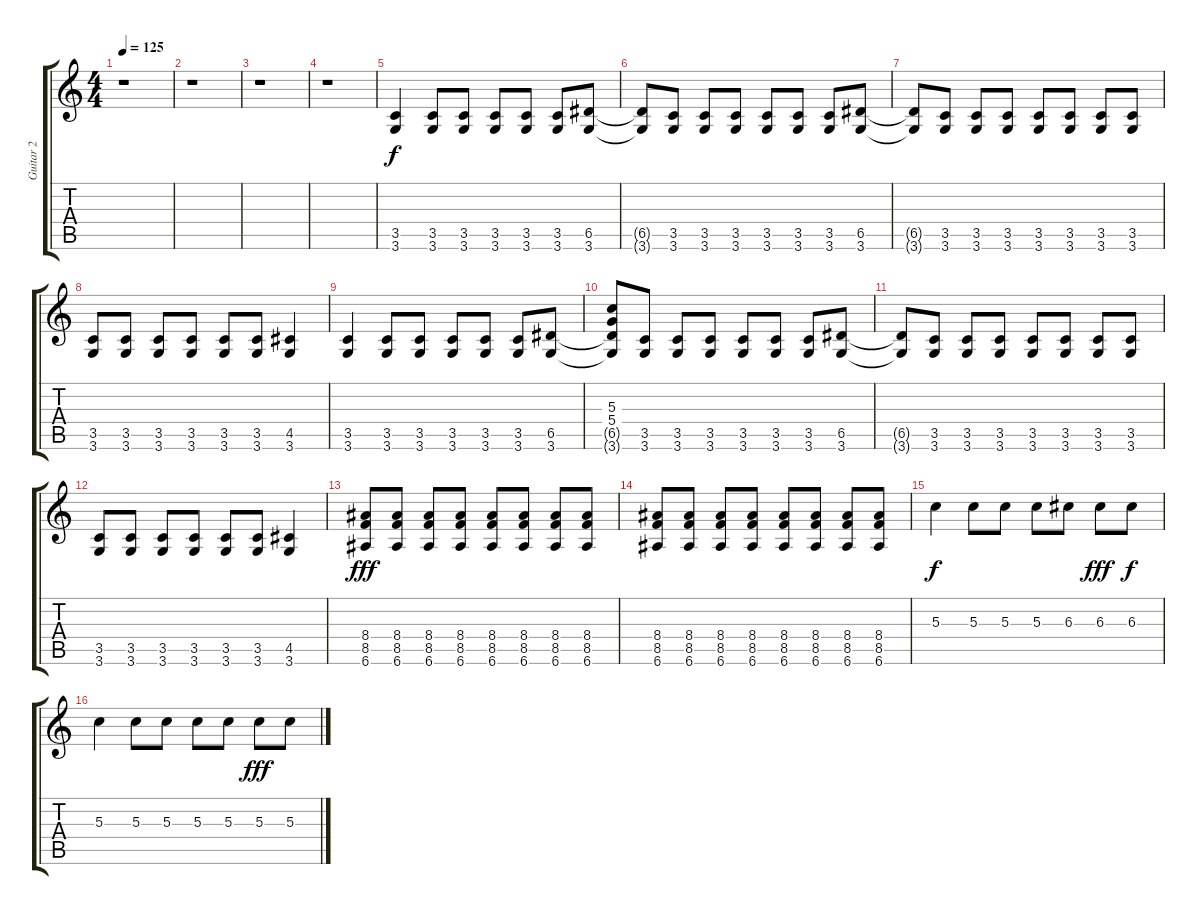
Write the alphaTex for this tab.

\track ("Guitar 2" "Guitar 2") {instrument distortionguitar}
\staff {score tabs}
\tuning (E4 B3 G3 D3 A2 E2) {hide}
\ts (4 4)
\tempo 125
\clef g2
\ks c
r.1{dy fff} |
r.1 |
r.1 |
r.1 |
(3.5 3.6).4{dy f} (3.5 3.6).8 (3.5 3.6).8 (3.5 3.6).8 (3.5 3.6).8 (3.5 3.6).8 (6.5 3.6).8 |
(6.5{t} 3.6{t}).8 (3.5 3.6).8 (3.5 3.6).8 (3.5 3.6).8 (3.5 3.6).8 (3.5 3.6).8 (3.5 3.6).8 (6.5 3.6).8 |
(6.5{t} 3.6{t}).8 (3.5 3.6).8 (3.5 3.6).8 (3.5 3.6).8 (3.5 3.6).8 (3.5 3.6).8 (3.5 3.6).8 (3.5 3.6).8 |
(3.5 3.6).8 (3.5 3.6).8 (3.5 3.6).8 (3.5 3.6).8 (3.5 3.6).8 (3.5 3.6).8 (4.5 3.6).4 |
(3.5 3.6).4 (3.5 3.6).8 (3.5 3.6).8 (3.5 3.6).8 (3.5 3.6).8 (3.5 3.6).8 (6.5 3.6).8 |
(5.3 5.4 6.5{t} 3.6{t}).8 (3.5 3.6).8 (3.5 3.6).8 (3.5 3.6).8 (3.5 3.6).8 (3.5 3.6).8 (3.5 3.6).8 (6.5 3.6).8 |
(6.5{t} 3.6{t}).8 (3.5 3.6).8 (3.5 3.6).8 (3.5 3.6).8 (3.5 3.6).8 (3.5 3.6).8 (3.5 3.6).8 (3.5 3.6).8 |
(3.5 3.6).8 (3.5 3.6).8 (3.5 3.6).8 (3.5 3.6).8 (3.5 3.6).8 (3.5 3.6).8 (4.5 3.6).4 |
(8.4 8.5 6.6).8{dy fff} (8.4 8.5 6.6).8 (8.4 8.5 6.6).8 (8.4 8.5 6.6).8 (8.4 8.5 6.6).8 (8.4 8.5 6.6).8 (8.4 8.5 6.6).8 (8.4 8.5 6.6).8 |
(8.4 8.5 6.6).8 (8.4 8.5 6.6).8 (8.4 8.5 6.6).8 (8.4 8.5 6.6).8 (8.4 8.5 6.6).8 (8.4 8.5 6.6).8 (8.4 8.5 6.6).8 (8.4 8.5 6.6).8 |
5.3.4{dy f} 5.3.8 5.3.8 5.3.8 6.3.8 6.3.8{dy fff} 6.3.8{dy f} |
5.3.4 5.3.8 5.3.8 5.3.8 5.3.8 5.3.8{dy fff} 5.3.8
